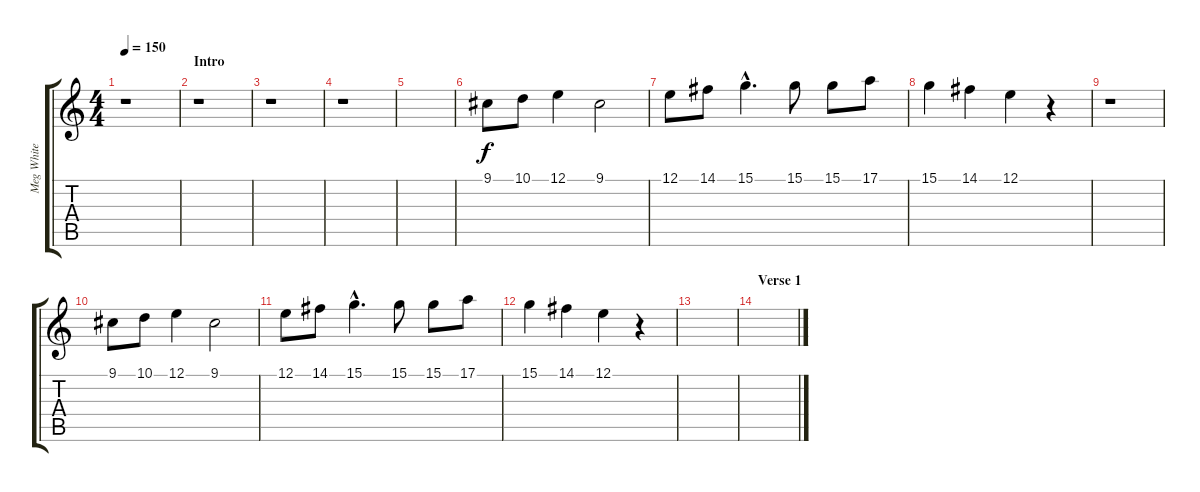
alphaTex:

\track ("Meg White (Bells)" "Meg White ") {instrument tinklebell}
\staff {score tabs}
\tuning (E4 Db4 A3 E3 A2 E2) {hide}
\ts (4 4)
\tempo 150
\clef g2
\ks c
r.1{dy f instrument tinklebell} |
\section ("" "Intro")
r.1 |
r.1 |
r.1 |
|
9.1.8 10.1.8 12.1.4 9.1.2 |
12.1.8 14.1.8 15.1{hac}.4{d} 15.1.8 15.1.8 17.1.8 |
15.1.4 14.1.4 12.1.4 r.4 |
r.1 |
9.1.8 10.1.8 12.1.4 9.1.2 |
12.1.8 14.1.8 15.1{hac}.4{d} 15.1.8 15.1.8 17.1.8 |
15.1.4 14.1.4 12.1.4 r.4 |
|
\section ("" "Verse 1")
